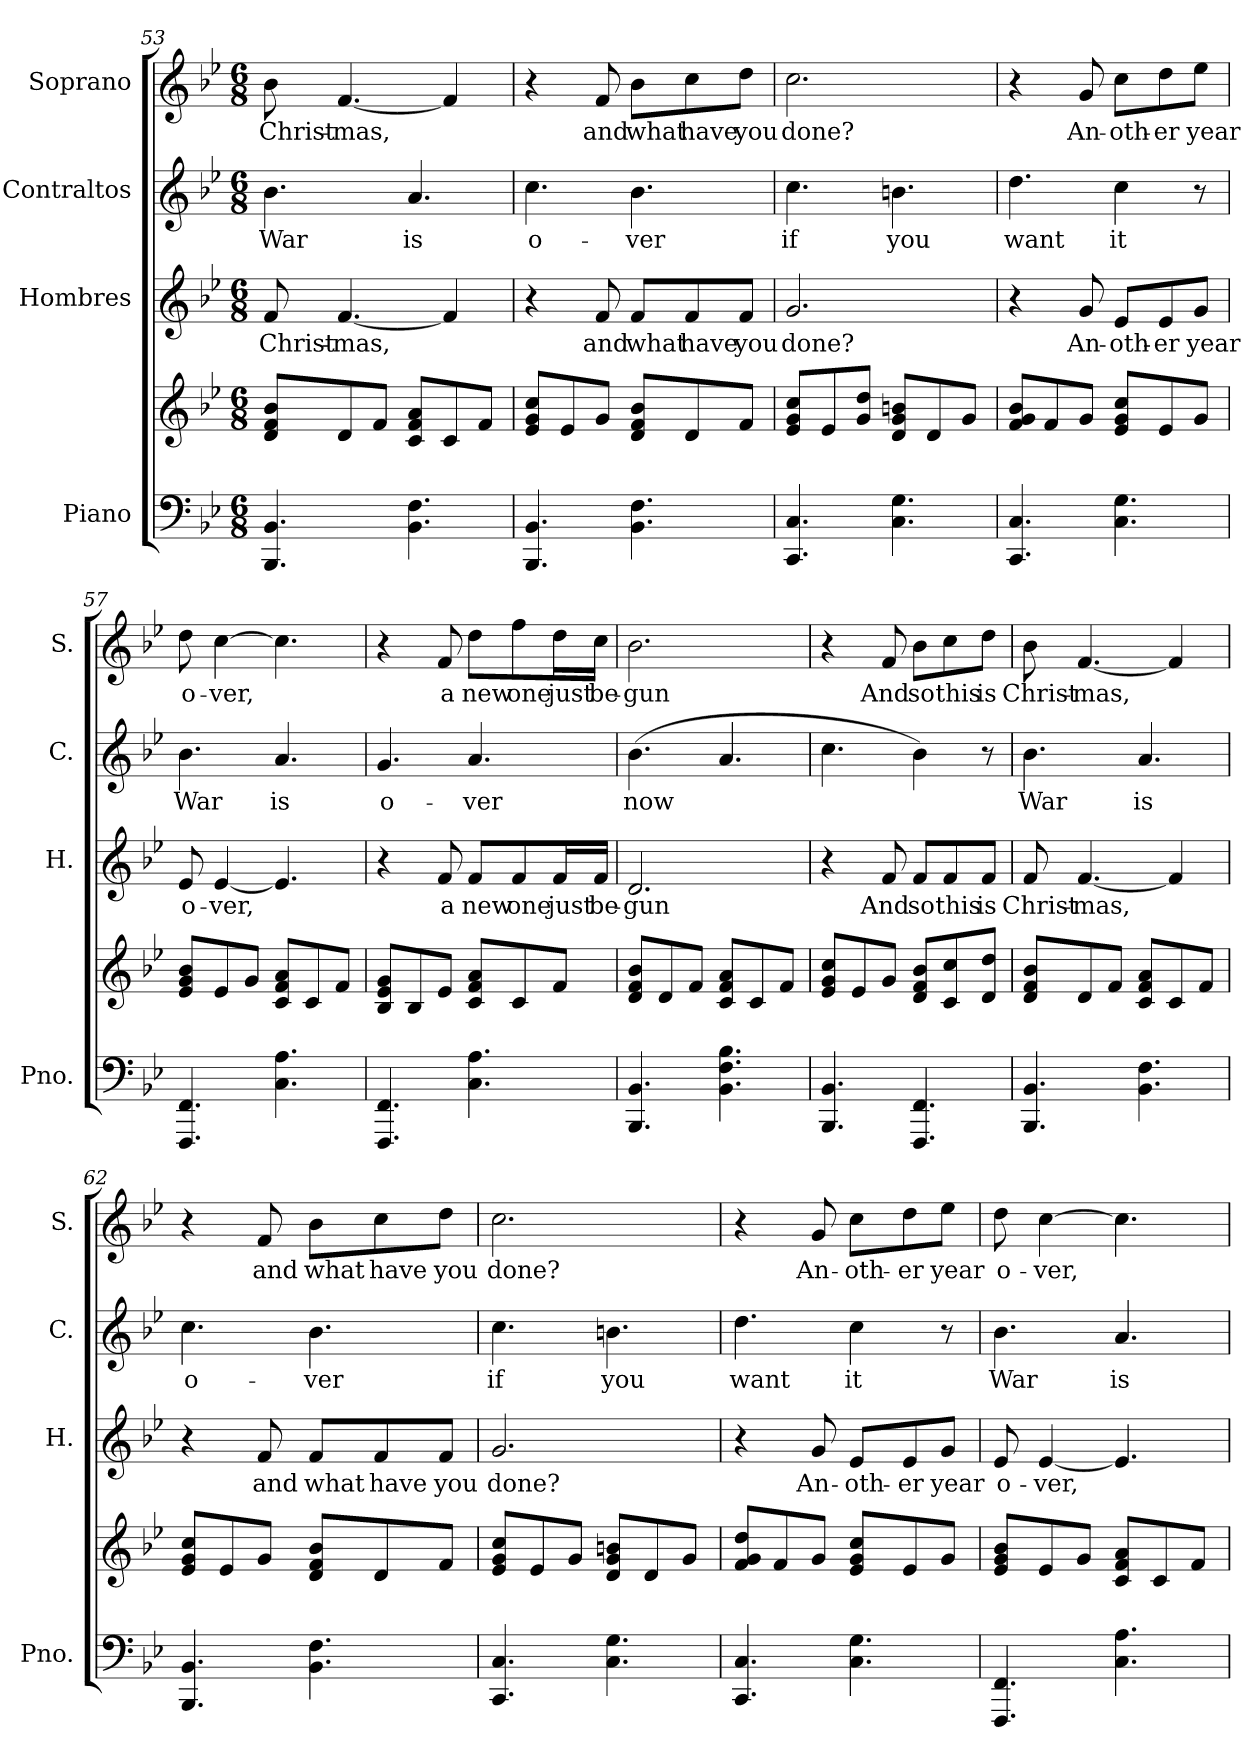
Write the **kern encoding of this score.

**kern	**kern	**kern	**text	**kern	**text	**kern	**text
*part4	*part4	*part3	*part3	*part2	*part2	*part1	*part1
*staff5	*staff4	*staff3	*staff3	*staff2	*staff2	*staff1	*staff1
*I"Piano	*	*I"Hombres	*	*I"Contraltos	*	*I"Soprano	*
*I'Pno.	*	*I'H.	*	*I'C.	*	*I'S.	*
*clefF4	*clefG2	*clefG2	*	*clefG2	*	*clefG2	*
*k[b-e-]	*k[b-e-]	*k[b-e-]	*	*k[b-e-]	*	*k[b-e-]	*
*M6/8	*M6/8	*M6/8	*	*M6/8	*	*M6/8	*
=53	=53	=53	=53	=53	=53	=53	=53
!	!	!	!LO:LY:b	!	!LO:LY:b	!	!LO:LY:b
4.BBB-/ 4.BB-/	8d/ 8f/ 8b-/L	8f/	Christ-	4.b-\	War	8b-\	Christ-
!	!	!	!LO:LY:b	!	!	!	!LO:LY:b
.	8d/	[4.f/	-mas,	.	.	[4.f/	-mas,
.	8f/J	.	.	.	.	.	.
!	!	!	!	!	!LO:LY:b	!	!
4.BB-\ 4.F\	8c/ 8f/ 8a/L	.	.	4.a/	is	.	.
.	8c/	4f/]	.	.	.	4f/]	.
.	8f/J	.	.	.	.	.	.
=54	=54	=54	=54	=54	=54	=54	=54
!	!	!	!	!	!LO:LY:b	!	!
4.BBB-/ 4.BB-/	8e-/ 8g/ 8cc/L	4r	.	4.cc\	o-	4r	.
.	8e-/	.	.	.	.	.	.
!	!	!	!LO:LY:b	!	!	!	!LO:LY:b
.	8g/J	8f/	and	.	.	8f/	and
!	!	!	!LO:LY:b	!	!LO:LY:b	!	!LO:LY:b
4.BB-\ 4.F\	8d/ 8f/ 8b-/L	8f/L	what	4.b-\	-ver	8b-\L	what
!	!	!	!LO:LY:b	!	!	!	!LO:LY:b
.	8d/	8f/	have	.	.	8cc\	have
!	!	!	!LO:LY:b	!	!	!	!LO:LY:b
.	8f/J	8f/J	you	.	.	8dd\J	you
=55	=55	=55	=55	=55	=55	=55	=55
!	!	!	!LO:LY:b	!	!LO:LY:b	!	!LO:LY:b
4.CC/ 4.C/	8e-/ 8g/ 8cc/L	2.g/	done?	4.cc\	if	2.cc\	done?
.	8e-/	.	.	.	.	.	.
.	8g/ 8dd/J	.	.	.	.	.	.
!	!	!	!	!	!LO:LY:b	!	!
4.C\ 4.G\	8d/ 8g/ 8bn/L	.	.	4.bn\	you	.	.
.	8d/	.	.	.	.	.	.
.	8g/J	.	.	.	.	.	.
=56	=56	=56	=56	=56	=56	=56	=56
!	!	!	!	!	!LO:LY:b	!	!
4.CC/ 4.C/	8f/ 8g/ 8b-/L	4r	.	4.dd\	want	4r	.
.	8f/	.	.	.	.	.	.
!	!	!	!LO:LY:b	!	!	!	!LO:LY:b
.	8g/J	8g/	An-	.	.	8g/	An-
!	!	!	!LO:LY:b	!	!LO:LY:b	!	!LO:LY:b
4.C\ 4.G\	8e-/ 8g/ 8cc/L	8e-/L	-oth-	4cc\	it	8cc\L	-oth-
!	!	!	!LO:LY:b	!	!	!	!LO:LY:b
.	8e-/	8e-/	-er	.	.	8dd\	-er
!	!	!	!LO:LY:b	!	!	!	!LO:LY:b
.	8g/J	8g/J	year	8r	.	8ee-\J	year
=57	=57	=57	=57	=57	=57	=57	=57
!	!	!	!LO:LY:b	!	!LO:LY:b	!	!LO:LY:b
4.FFF/ 4.FF/	8e-/ 8g/ 8b-/L	8e-/	o-	4.b-\	War	8dd\	o-
!	!	!	!LO:LY:b	!	!	!	!LO:LY:b
.	8e-/	[4e-/	-ver,	.	.	[4cc\	-ver,
.	8g/J	.	.	.	.	.	.
!	!	!	!	!	!LO:LY:b	!	!
4.C\ 4.A\	8c/ 8f/ 8a/L	4.e-/]	.	4.a/	is	4.cc\]	.
.	8c/	.	.	.	.	.	.
.	8f/J	.	.	.	.	.	.
=58	=58	=58	=58	=58	=58	=58	=58
!	!	!	!	!	!LO:LY:b	!	!
4.FFF/ 4.FF/	8B-/ 8e-/ 8g/L	4r	.	4.g/	o-	4r	.
.	8B-/	.	.	.	.	.	.
!	!	!	!LO:LY:b	!	!	!	!LO:LY:b
.	8e-/J	8f/	a	.	.	8f/	a
!	!	!	!LO:LY:b	!	!LO:LY:b	!	!LO:LY:b
4.C\ 4.A\	8c/ 8f/ 8a/L	8f/L	new	4.a/	-ver	8dd\L	new
!	!	!	!LO:LY:b	!	!	!	!LO:LY:b
.	8c/	8f/	one	.	.	8ff\	one
!	!	!	!LO:LY:b	!	!	!	!LO:LY:b
.	8f/J	16f/L	just	.	.	16dd\L	just
!	!	!	!LO:LY:b	!	!	!	!LO:LY:b
.	.	16f/JJ	be-	.	.	16cc\JJ	be-
=59	=59	=59	=59	=59	=59	=59	=59
!	!	!	!LO:LY:b	!	!LO:LY:b	!	!LO:LY:b
4.BBB-/ 4.BB-/	8d/ 8f/ 8b-/L	2.d/	-gun	(>4.b-\	now	2.b-\	-gun
.	8d/	.	.	.	.	.	.
.	8f/J	.	.	.	.	.	.
4.BB-\ 4.F\ 4.B-\	8c/ 8f/ 8a/L	.	.	4.a/	.	.	.
.	8c/	.	.	.	.	.	.
.	8f/J	.	.	.	.	.	.
=60	=60	=60	=60	=60	=60	=60	=60
4.BBB-/ 4.BB-/	8e-/ 8g/ 8cc/L	4r	.	4.cc\	.	4r	.
.	8e-/	.	.	.	.	.	.
!	!	!	!LO:LY:b	!	!	!	!LO:LY:b
.	8g/J	8f/	And	.	.	8f/	And
!	!	!	!LO:LY:b	!	!	!	!LO:LY:b
4.FFF/ 4.FF/	8d/ 8f/ 8b-/L	8f/L	so	4b-\)	.	8b-\L	so
!	!	!	!LO:LY:b	!	!	!	!LO:LY:b
.	8c/ 8cc/	8f/	this	.	.	8cc\	this
!	!	!	!LO:LY:b	!	!	!	!LO:LY:b
.	8d/ 8dd/J	8f/J	is	8r	.	8dd\J	is
=61	=61	=61	=61	=61	=61	=61	=61
!	!	!	!LO:LY:b	!	!LO:LY:b	!	!LO:LY:b
4.BBB-/ 4.BB-/	8d/ 8f/ 8b-/L	8f/	Christ-	4.b-\	War	8b-\	Christ-
!	!	!	!LO:LY:b	!	!	!	!LO:LY:b
.	8d/	[4.f/	-mas,	.	.	[4.f/	-mas,
.	8f/J	.	.	.	.	.	.
!	!	!	!	!	!LO:LY:b	!	!
4.BB-\ 4.F\	8c/ 8f/ 8a/L	.	.	4.a/	is	.	.
.	8c/	4f/]	.	.	.	4f/]	.
.	8f/J	.	.	.	.	.	.
=62	=62	=62	=62	=62	=62	=62	=62
!	!	!	!	!	!LO:LY:b	!	!
4.BBB-/ 4.BB-/	8e-/ 8g/ 8cc/L	4r	.	4.cc\	o-	4r	.
.	8e-/	.	.	.	.	.	.
!	!	!	!LO:LY:b	!	!	!	!LO:LY:b
.	8g/J	8f/	and	.	.	8f/	and
!	!	!	!LO:LY:b	!	!LO:LY:b	!	!LO:LY:b
4.BB-\ 4.F\	8d/ 8f/ 8b-/L	8f/L	what	4.b-\	-ver	8b-\L	what
!	!	!	!LO:LY:b	!	!	!	!LO:LY:b
.	8d/	8f/	have	.	.	8cc\	have
!	!	!	!LO:LY:b	!	!	!	!LO:LY:b
.	8f/J	8f/J	you	.	.	8dd\J	you
=63	=63	=63	=63	=63	=63	=63	=63
!	!	!	!LO:LY:b	!	!LO:LY:b	!	!LO:LY:b
4.CC/ 4.C/	8e-/ 8g/ 8cc/L	2.g/	done?	4.cc\	if	2.cc\	done?
.	8e-/	.	.	.	.	.	.
.	8g/J	.	.	.	.	.	.
!	!	!	!	!	!LO:LY:b	!	!
4.C\ 4.G\	8d/ 8g/ 8bn/L	.	.	4.bn\	you	.	.
.	8d/	.	.	.	.	.	.
.	8g/J	.	.	.	.	.	.
=64	=64	=64	=64	=64	=64	=64	=64
!	!	!	!	!	!LO:LY:b	!	!
4.CC/ 4.C/	8f/ 8g/ 8dd/L	4r	.	4.dd\	want	4r	.
.	8f/	.	.	.	.	.	.
!	!	!	!LO:LY:b	!	!	!	!LO:LY:b
.	8g/J	8g/	An-	.	.	8g/	An-
!	!	!	!LO:LY:b	!	!LO:LY:b	!	!LO:LY:b
4.C\ 4.G\	8e-/ 8g/ 8cc/L	8e-/L	-oth-	4cc\	it	8cc\L	-oth-
!	!	!	!LO:LY:b	!	!	!	!LO:LY:b
.	8e-/	8e-/	-er	.	.	8dd\	-er
!	!	!	!LO:LY:b	!	!	!	!LO:LY:b
.	8g/J	8g/J	year	8r	.	8ee-\J	year
=65	=65	=65	=65	=65	=65	=65	=65
!	!	!	!LO:LY:b	!	!LO:LY:b	!	!LO:LY:b
4.FFF/ 4.FF/	8e-/ 8g/ 8b-/L	8e-/	o-	4.b-\	War	8dd\	o-
!	!	!	!LO:LY:b	!	!	!	!LO:LY:b
.	8e-/	[4e-/	-ver,	.	.	[4cc\	-ver,
.	8g/J	.	.	.	.	.	.
!	!	!	!	!	!LO:LY:b	!	!
4.C\ 4.A\	8c/ 8f/ 8a/L	4.e-/]	.	4.a/	is	4.cc\]	.
.	8c/	.	.	.	.	.	.
.	8f/J	.	.	.	.	.	.
=	=	=	=	=	=	=	=
*-	*-	*-	*-	*-	*-	*-	*-
